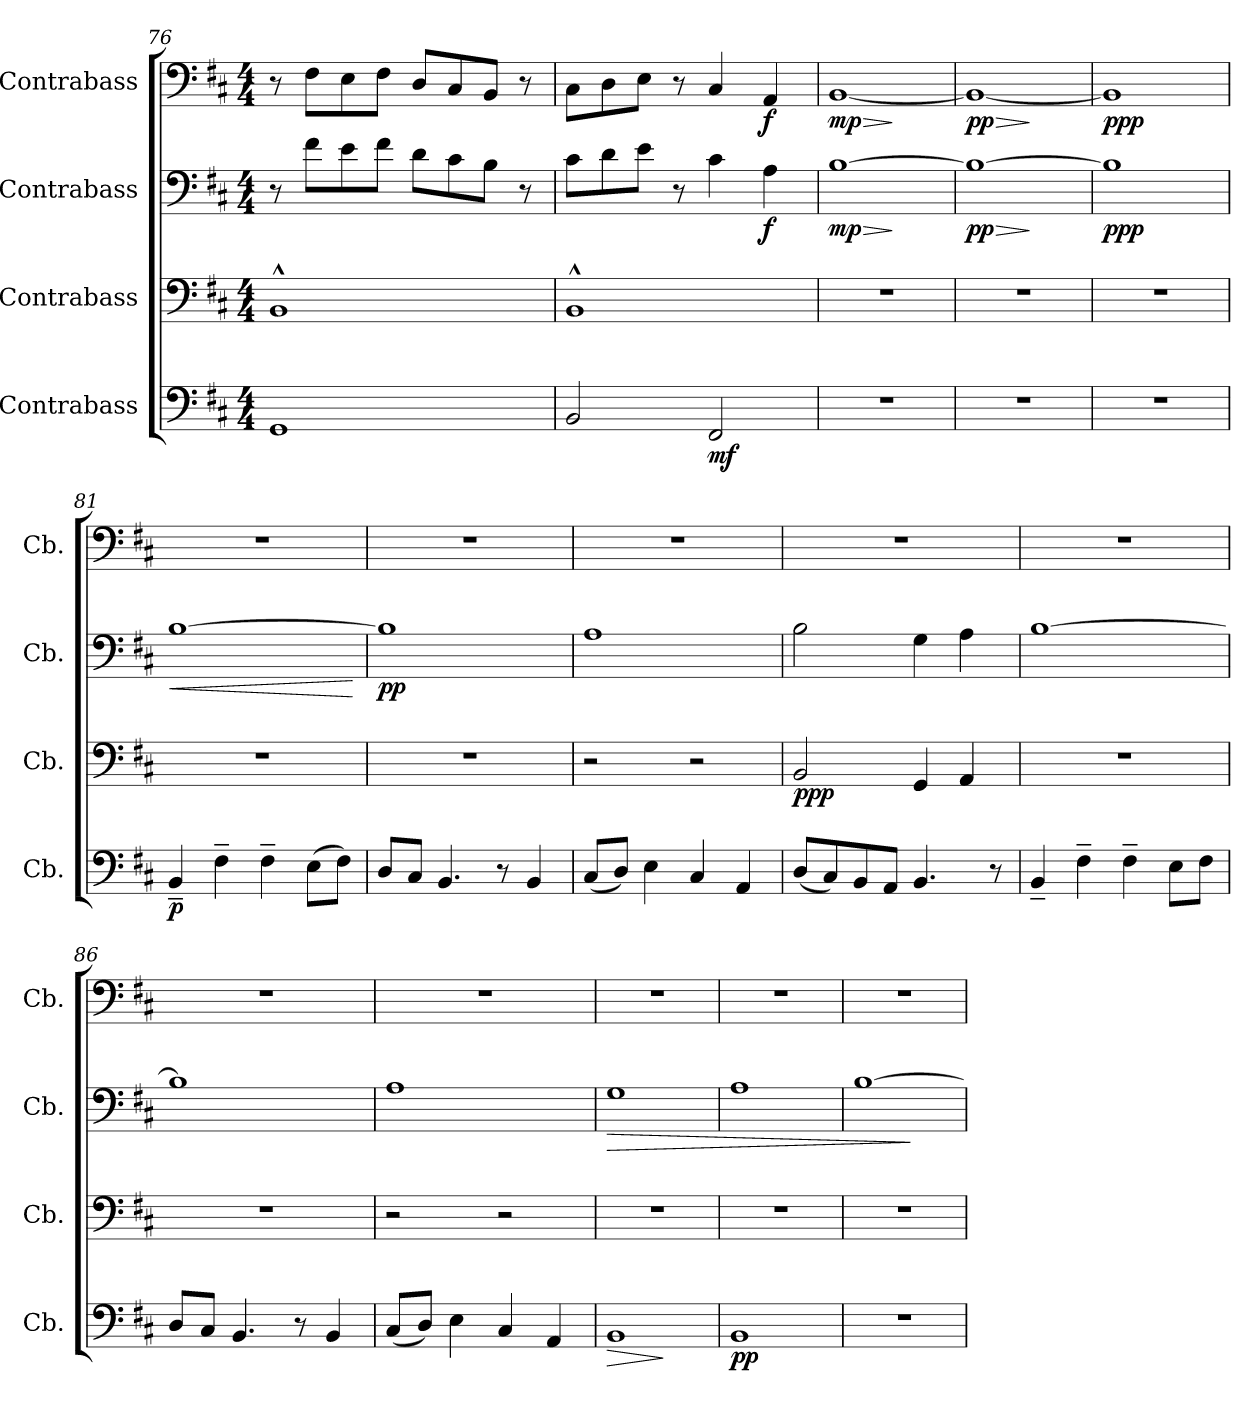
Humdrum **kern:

**kern	**dynam	**kern	**dynam	**kern	**dynam	**kern	**dynam
*part4	*part4	*part3	*part3	*part2	*part2	*part1	*part1
*staff4	*staff4	*staff3	*staff3	*staff2	*staff2	*staff1	*staff1
*I"Contrabass	*	*I"Contrabass	*	*I"Contrabass	*	*I"Contrabass	*
*I'Cb.	*	*I'Cb.	*	*I'Cb.	*	*I'Cb.	*
*clefF4	*	*clefF4	*	*clefF4	*	*clefF4	*
*ITrd7c12	*	*ITrd7c12	*	*ITrd7c12	*	*ITrd7c12	*
*k[f#c#]	*	*k[f#c#]	*	*k[f#c#]	*	*k[f#c#]	*
*M4/4	*	*M4/4	*	*M4/4	*	*M4/4	*
=76	=76	=76	=76	=76	=76	=76	=76
1GGG	.	1BBB^^	.	8r	.	8r	.
.	.	.	.	8F#\L	.	8FF#\L	.
.	.	.	.	8E\	.	8EE\	.
.	.	.	.	8F#\J	.	8FF#\J	.
.	.	.	.	8D\L	.	8DD/L	.
.	.	.	.	8C#\	.	8CC#/	.
.	.	.	.	8BB\J	.	8BBB/J	.
.	.	.	.	8r	.	8r	.
=77	=77	=77	=77	=77	=77	=77	=77
2BBB/	.	1BBB^^	.	8C#\L	.	8CC#\L	.
.	.	.	.	8D\	.	8DD\	.
.	.	.	.	8E\J	.	8EE\J	.
.	.	.	.	8r	.	8r	.
!	!LO:DY:b	!	!	!	!	!	!
2FFF#/	mf	.	.	4C#\	.	4CC#/	.
!	!	!	!	!	!LO:DY:b	!	!LO:DY:b
.	.	.	.	4AA\	f	4AAA/	f
=78	=78	=78	=78	=78	=78	=78	=78
!	!	!	!	!	!LO:HP:b	!	!LO:HP:b
!	!	!	!	!	!LO:DY:n=1:b	!	!LO:DY:n=1:b
1r	.	1r	.	[1BB	> mp	[1BBB	> mp
.	.	.	.	.	]	.	]
=79	=79	=79	=79	=79	=79	=79	=79
!	!	!	!	!	!LO:HP:b	!	!LO:HP:b
!	!	!	!	!	!LO:DY:n=1:b	!	!LO:DY:n=1:b
1r	.	1r	.	1BB_	> pp	1BBB_	> pp
.	.	.	.	.	]	.	]
=80	=80	=80	=80	=80	=80	=80	=80
!	!	!	!	!	!LO:DY:b	!	!LO:DY:b
1r	.	1r	.	1BB]	ppp	1BBB]	ppp
=81	=81	=81	=81	=81	=81	=81	=81
!	!LO:DY:b	!	!	!	!LO:HP:b	!	!
4BBB~/	p	1r	.	[1BB	<	1r	.
4FF#~\	.	.	.	.	.	.	.
4FF#~\	.	.	.	.	.	.	.
(>8EE\L	.	.	.	.	.	.	.
8FF#\J)	.	.	.	.	.	.	.
.	.	.	.	.	[	.	.
!!LO:LB:g=z
=82	=82	=82	=82	=82	=82	=82	=82
!	!	!	!	!	!LO:DY:b	!	!
8DD/L	.	1r	.	1BB]	pp	1r	.
8CC#/J	.	.	.	.	.	.	.
4.BBB/	.	.	.	.	.	.	.
8r	.	.	.	.	.	.	.
4BBB/	.	.	.	.	.	.	.
=83	=83	=83	=83	=83	=83	=83	=83
(<8CC#/L	.	2r	.	1AA	.	1r	.
8DD/J)	.	.	.	.	.	.	.
4EE\	.	.	.	.	.	.	.
4CC#/	.	2r	.	.	.	.	.
4AAA/	.	.	.	.	.	.	.
=84	=84	=84	=84	=84	=84	=84	=84
!	!	!	!LO:DY:b	!	!	!	!
(<8DD/L	.	2BBB/	ppp	2BB\	.	1r	.
8CC#/)	.	.	.	.	.	.	.
8BBB/	.	.	.	.	.	.	.
8AAA/J	.	.	.	.	.	.	.
4.BBB/	.	4GGG/	.	4GG\	.	.	.
.	.	4AAA/	.	4AA\	.	.	.
8r	.	.	.	.	.	.	.
=85	=85	=85	=85	=85	=85	=85	=85
4BBB~/	.	1r	.	[1BB	.	1r	.
4FF#~\	.	.	.	.	.	.	.
4FF#~\	.	.	.	.	.	.	.
8EE\L	.	.	.	.	.	.	.
8FF#\J	.	.	.	.	.	.	.
=86	=86	=86	=86	=86	=86	=86	=86
8DD/L	.	1r	.	1BB]	.	1r	.
8CC#/J	.	.	.	.	.	.	.
4.BBB/	.	.	.	.	.	.	.
8r	.	.	.	.	.	.	.
4BBB/	.	.	.	.	.	.	.
=87	=87	=87	=87	=87	=87	=87	=87
(<8CC#/L	.	2r	.	1AA	.	1r	.
8DD/J)	.	.	.	.	.	.	.
4EE\	.	.	.	.	.	.	.
4CC#/	.	2r	.	.	.	.	.
4AAA/	.	.	.	.	.	.	.
=88	=88	=88	=88	=88	=88	=88	=88
!	!LO:HP:b	!	!	!	!LO:HP:b	!	!
1BBB	>	1r	.	1GG	>	1r	.
.	]	.	.	.	.	.	.
=89	=89	=89	=89	=89	=89	=89	=89
!	!LO:DY:b	!	!	!	!	!	!
1BBB	pp	1r	.	1AA	.	1r	.
=90	=90	=90	=90	=90	=90	=90	=90
1r	.	1r	.	[1BB	.	1r	.
.	.	.	.	.	]	.	.
=	=	=	=	=	=	=	=
*-	*-	*-	*-	*-	*-	*-	*-
